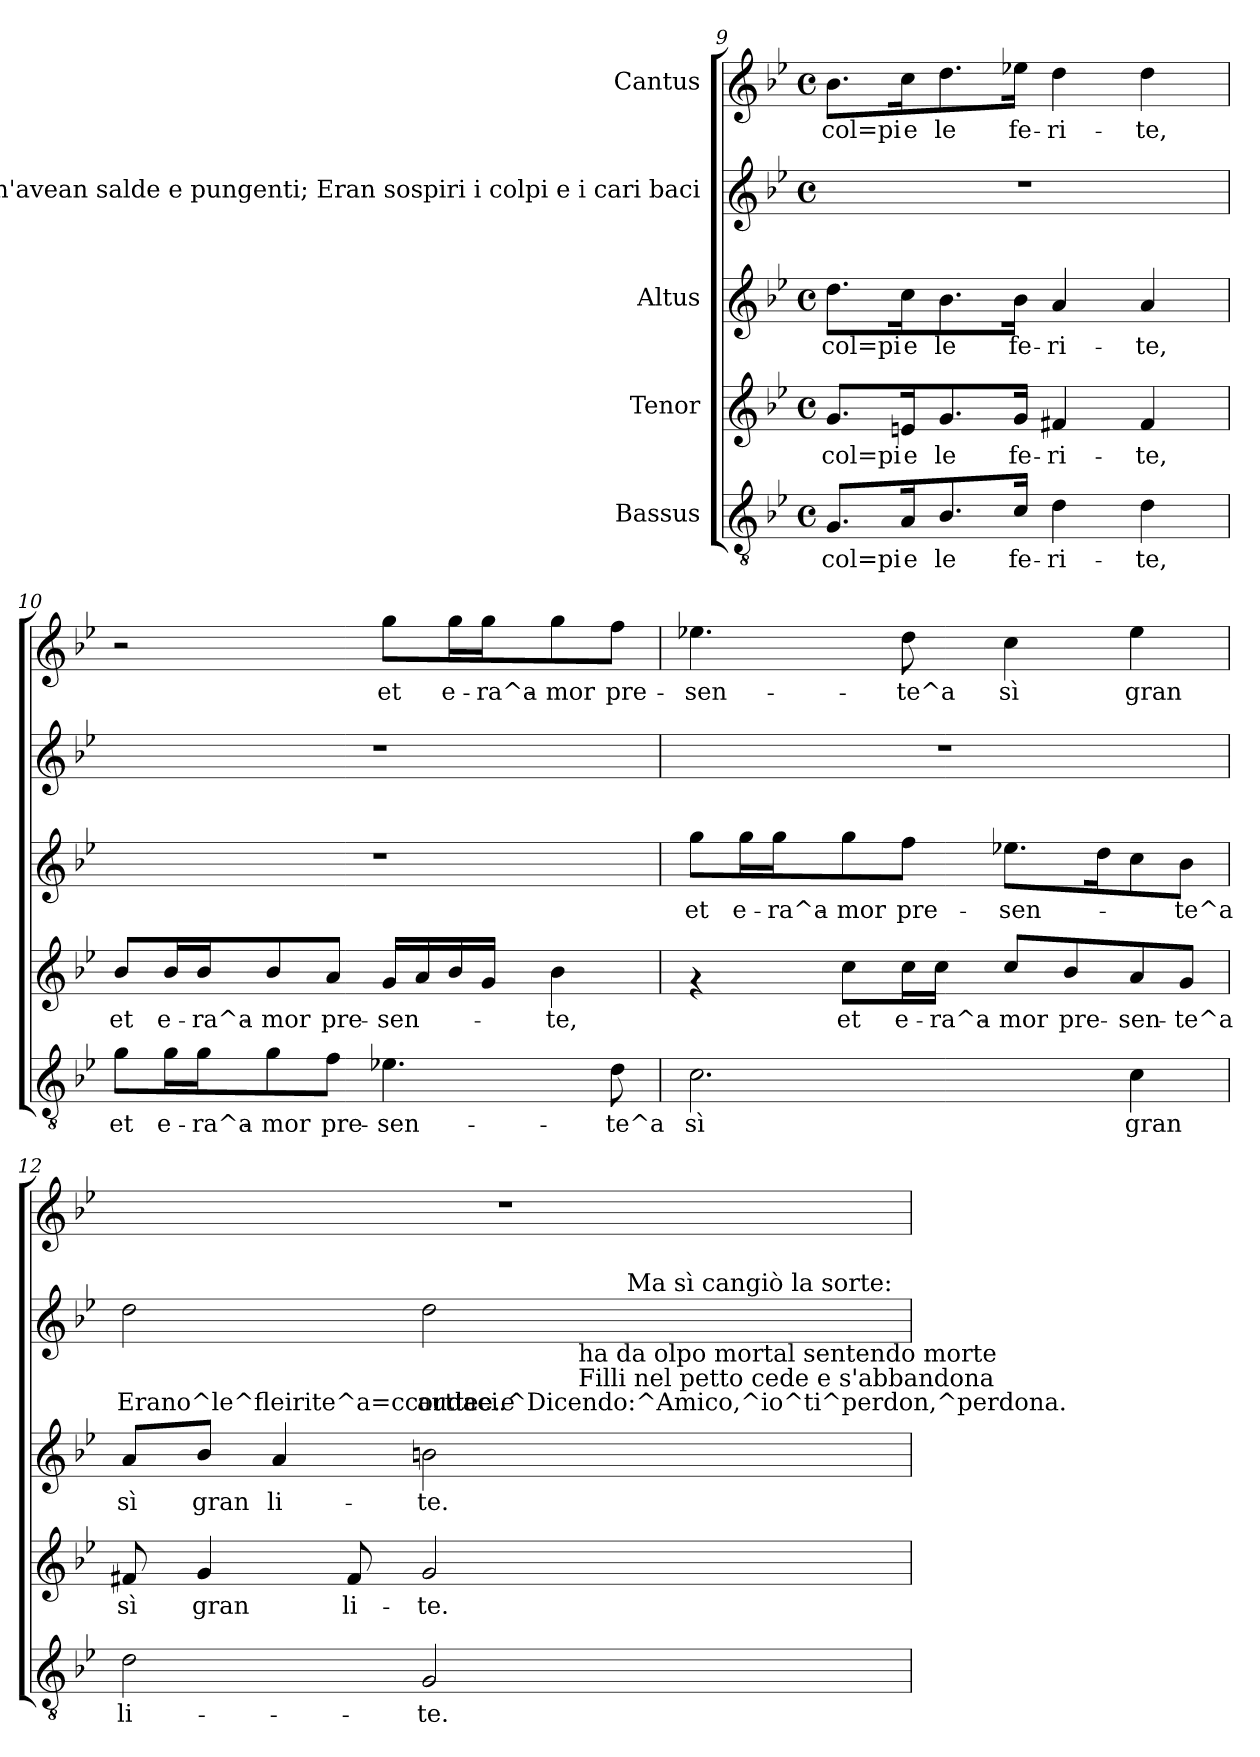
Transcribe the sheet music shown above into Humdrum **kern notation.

**kern	**text	**kern	**text	**kern	**text	**kern	**text	**kern	**text
*part5	*part5	*part4	*part4	*part3	*part3	*part2	*part2	*part1	*part1
*staff5	*staff5	*staff4	*staff4	*staff3	*staff3	*staff2	*staff2	*staff1	*staff1
*I"Bassus	*	*I"Tenor	*	*I"Altus	*	*I"Le lor armi h'avean salde e pungenti; Eran sospiri i colpi e i cari baci	*	*I"Cantus	*
*clefGv2	*	*clefG2	*	*clefG2	*	*clefG2	*	*clefG2	*
*k[b-e-]	*	*k[b-e-]	*	*k[b-e-]	*	*k[b-e-]	*	*k[b-e-]	*
*B-:	*	*B-:	*	*B-:	*	*B-:	*	*B-:	*
*M4/4	*	*M4/4	*	*M4/4	*	*M4/4	*	*M4/4	*
*met(c)	*	*met(c)	*	*met(c)	*	*met(c)	*	*met(c)	*
=9	=9	=9	=9	=9	=9	=9	=9	=9	=9
!	!LO:LY:b	!	!LO:LY:b	!	!LO:LY:b	!	!	!	!LO:LY:b
8.G/L	col=pi	8.g/L	col=pi	8.dd\L	col=pi	1r	.	8.b-\L	col=pi
!	!LO:LY:b	!	!LO:LY:b	!	!LO:LY:b	!	!	!	!LO:LY:b
16A/k	e	16en/k	e	16cc\k	e	.	.	16cc\k	e
!	!LO:LY:b	!	!LO:LY:b	!	!LO:LY:b	!	!	!	!LO:LY:b
8.B-/	le	8.g/	le	8.b-\	le	.	.	8.dd\	le
!	!LO:LY:b	!	!LO:LY:b	!	!LO:LY:b	!	!	!	!LO:LY:b
16c/Jk	fe-	16g/Jk	fe-	16b-\Jk	fe-	.	.	16ee-X\Jk	fe-
!	!LO:LY:b	!	!LO:LY:b	!	!LO:LY:b	!	!	!	!LO:LY:b
4d\	-ri-	4f#X/	-ri-	4a/	-ri-	.	.	4dd\	-ri-
!	!LO:LY:b	!	!LO:LY:b	!	!LO:LY:b	!	!	!	!LO:LY:b
4d\	-te,	4f#/	-te,	4a/	-te,	.	.	4dd\	-te,
!!LO:PB:g=z
=10	=10	=10	=10	=10	=10	=10	=10	=10	=10
!	!LO:LY:b	!	!LO:LY:b	!	!	!	!	!	!
8g\L	et	8b-/L	et	1r	.	1r	.	2r	.
!	!LO:LY:b	!	!LO:LY:b	!	!	!	!	!	!
16g\L	e-	16b-/L	e-	.	.	.	.	.	.
!	!LO:LY:b	!	!LO:LY:b	!	!	!	!	!	!
16g\J	-ra^a-	16b-/J	-ra^a-	.	.	.	.	.	.
!	!LO:LY:b	!	!LO:LY:b	!	!	!	!	!	!
8g\	-mor	8b-/	-mor	.	.	.	.	.	.
!	!LO:LY:b	!	!LO:LY:b	!	!	!	!	!	!
8f\J	pre-	8a/J	pre-	.	.	.	.	.	.
!	!LO:LY:b	!	!LO:LY:b	!	!	!	!	!	!LO:LY:b
4.e-X\	-sen-	16g/LL	-sen-	.	.	.	.	8gg\L	et
.	.	16a/	.	.	.	.	.	.	.
!	!	!	!	!	!	!	!	!	!LO:LY:b
.	.	16b-/	.	.	.	.	.	16gg\L	e-
!	!	!	!	!	!	!	!	!	!LO:LY:b
.	.	16g/JJ	.	.	.	.	.	16gg\J	-ra^a-
!	!	!	!LO:LY:b	!	!	!	!	!	!LO:LY:b
.	.	4b-\	-te,	.	.	.	.	8gg\	-mor
!	!LO:LY:b	!	!	!	!	!	!	!	!LO:LY:b
8d\	-te^a	.	.	.	.	.	.	8ff\J	pre-
=11	=11	=11	=11	=11	=11	=11	=11	=11	=11
!	!LO:LY:b	!	!	!	!LO:LY:b	!	!	!	!LO:LY:b
2.c\	sì	4rf	.	8gg\L	et	1r	.	4.ee-X\	-sen-
!	!	!	!	!	!LO:LY:b	!	!	!	!
.	.	.	.	16gg\L	e-	.	.	.	.
!	!	!	!	!	!LO:LY:b	!	!	!	!
.	.	.	.	16gg\J	-ra^a-	.	.	.	.
!	!	!	!LO:LY:b	!	!LO:LY:b	!	!	!	!
.	.	8cc\L	et	8gg\	-mor	.	.	.	.
!	!	!	!LO:LY:b	!	!LO:LY:b	!	!	!	!LO:LY:b
.	.	16cc\L	e-	8ff\J	pre-	.	.	8dd\	-te^a
!	!	!	!LO:LY:b	!	!	!	!	!	!
.	.	16cc\JJ	-ra^a-	.	.	.	.	.	.
!	!	!	!LO:LY:b	!	!LO:LY:b	!	!	!	!LO:LY:b
.	.	8cc/L	-mor	8.ee-X\L	-sen-	.	.	4cc\	sì
!	!	!	!LO:LY:b	!	!	!	!	!	!
.	.	8b-/	pre-	.	.	.	.	.	.
.	.	.	.	16dd\k	.	.	.	.	.
!	!LO:LY:b	!	!LO:LY:b	!	!	!	!	!	!LO:LY:b
4c\	gran	8a/	-sen-	8cc\	.	.	.	4ee-\	gran
!	!	!	!LO:LY:b	!	!LO:LY:b	!	!	!	!
.	.	8g/J	-te^a	8b-\J	-te^a	.	.	.	.
!!LO:LB:g=z
=12	=12	=12	=12	=12	=12	=12	=12	=12	=12
!	!	!	!	!	!	!LO:TX:a:t=Eran guardi possenti	!	!	!
!	!LO:LY:b	!	!LO:LY:b	!	!LO:LY:b	!	!LO:LY:b:rj	!	!
*	*	*	*	*	*	*^	*	*	*
*	*	*	*	*	*	*	*^	*	*	*
2d\	li-	8f#X/	sì	8a/L	sì	2dd\	2ryy	2ryy	Erano^le^fleirite^a=ccorttee.e	1r	.
!	!	!	!LO:LY:b	!	!LO:LY:b	!	!	!	!	!	!
.	.	4g/	gran	8b-/J	gran	.	.	.	.	.	.
!	!	!	!	!	!LO:LY:b	!	!	!	!	!	!
.	.	.	.	4a/	li-	.	.	.	.	.	.
!	!	!	!LO:LY:b	!	!	!	!	!	!	!	!
.	.	8f#/	li-	.	.	.	.	.	.	.	.
!	!LO:LY:b	!	!LO:LY:b	!	!LO:LY:b	!	!	!	!LO:LY:b:rj	!	!
2G/	-te.	2g/	-te.	2bn\	-te.	2dd\	8ryy	8.ryy	audaci.^Dicendo:^Amico,^io^ti^perdon,^perdona.	.	.
.	.	.	.	.	.	.	32ryy	.	.	.	.
!	!	!	!	!	!	!	!LO:TX:b:t=ha da olpo mortal sentendo morte	!	!	!	!
!	!	!	!	!	!	!	!LO:TX:b:t=Filli nel petto cede e s'abbandona	!	!	!	!
.	.	.	.	.	.	.	4ryy	.	.	.	.
!	!	!	!	!	!	!	!	!LO:TX:a:t=Ma sì cangiò la sorte&colon;	!	!	!
.	.	.	.	.	.	.	.	4ryy	.	.	.
.	.	.	.	.	.	.	16.ryy	.	.	.	.
.	.	.	.	.	.	.	.	16ryy	.	.	.
*	*	*	*	*	*	*v	*v	*v	*	*	*
=	=	=	=	=	=	=	=	=	=
*-	*-	*-	*-	*-	*-	*-	*-	*-	*-
